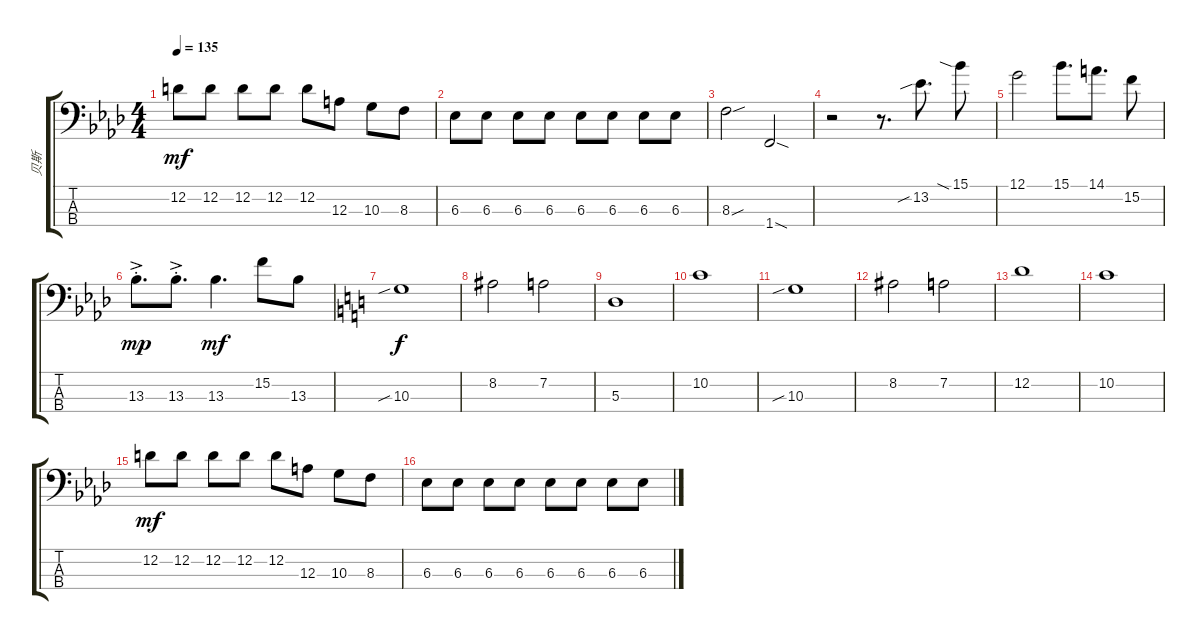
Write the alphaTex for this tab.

\track ("贝斯" "贝斯") {instrument electricbassfinger}
\staff {score tabs}
\tuning (G2 D2 A1 E1) {hide}
\ts (4 4)
\tempo 135
\clef f4
\ks ab
12.2.8{dy mf} 12.2.8 12.2.8 12.2.8 12.2.8 12.3.8 10.3.8 8.3.8 |
6.3.8 6.3.8 6.3.8 6.3.8 6.3.8 6.3.8 6.3.8 6.3.8 |
8.3{sou}.2 1.4{sod}.2 |
r.2 r.8{d} 13.2{sib}.8{d} 15.1{sia}.8 |
12.1.2 15.1.8{d} 14.1.8{d} 15.2.8 |
13.3{ac st}.8{d dy mp} 13.3{ac st}.8{d} 13.3.4{d dy mf} 15.2.8 13.3.8 |
\ks c
10.3{sib}.1{dy f} |
8.2.2 7.2.2 |
5.3.1 |
10.2.1 |
10.3{sib}.1 |
8.2.2 7.2.2 |
12.2.1 |
10.2.1 |
\ks ab
12.2.8{dy mf} 12.2.8 12.2.8 12.2.8 12.2.8 12.3.8 10.3.8 8.3.8 |
6.3.8 6.3.8 6.3.8 6.3.8 6.3.8 6.3.8 6.3.8 6.3.8
